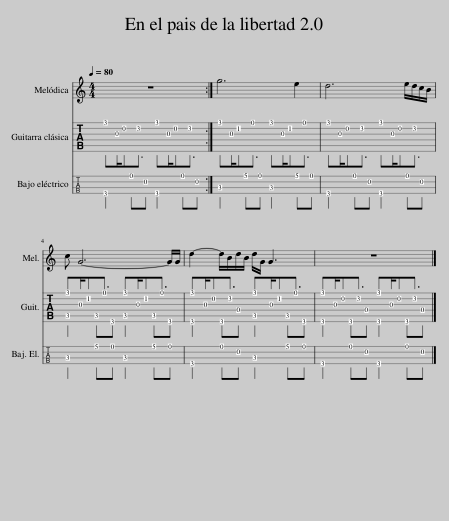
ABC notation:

X:1
%%score 1 ( 2 3 ) 4 ( 5 6 ) 7
L:1/8
Q:1/4=80
M:4/4
I:linebreak $
K:C
V:1 treble
V:2 treble-8
V:3 treble-8
V:4 bass transpose=-12
V:5 tab stafflines=6 strings=E2,A2,D3,G3,B3,E4
V:6 tab stafflines=6 strings="E2,A2,D3,G3,B3,E4 "
V:7 tab transpose=-12 stafflines=4 strings=E2,A2,D3,G3
V:1
 z8 :| g6 e2 | d6 e/d/c/B/ |$ c G6- G/G/ | d2- d/B/d/B/ d/G/ G3 | %5
 z8 |] %6
V:2
 g G/ B d3/2 g G/ B d3/2 :| g G/ c e3/2 g G/ c e3/2 | g G/ B d3/2 g G/ B d3/2 |$ g G/ c e3/2 g G/ c e3/2 | g G/ B d3/2 g G/ c e3/2 | %5
 g G/ B d3/2 g G/ B d3/2 |] %6
V:3
 G,2 G, D G,2 G, D :| C2 C G, C2 C G, | G,2 G, D G,2 G, D |$ C2 C G, C2 C G, | G,2 G, D C2 C G, | %5
 G,2 G, D G,2 G, D |] %6
V:4
 G,,2 G, D, G,,2 G, D, :| C,2 C G, C,2 C G, | G,,2 G, D, G,,2 G, D, |$ C,2 C G, C,2 C G, | G,,2 G, D, C,2 C G, | %5
 G,,2 G, D, G,,2 G, D, |] %6
V:5
 !1!G!3!G,/!2!B,!2!D3/2 !1!G!3!G,/!2!B,!2!D3/2 :| !1!G!3!G,/!2!C!1!E3/2 !1!G!3!G,/!2!C!1!E3/2 | !1!G!3!G,/!2!B,!2!D3/2 !1!G!3!G,/!2!B,!2!D3/2 |$ !1!G!3!G,/!2!C!1!E3/2 !1!G!3!G,/!2!C!1!E3/2 | !1!G!3!G,/!2!B,!2!D3/2 !1!G!3!G,/!2!C!1!E3/2 | %5
 !1!G!3!G,/!2!B,!2!D3/2 !1!G!3!G,/!2!B,!2!D3/2 |] %6
V:6
 x8 :| x8 | x8 |$ !5!C,2 !5!C,!6!G,, !5!C,2 !5!C,!6!G,, | !6!G,,2 !6!G,,!4!D, !5!C,2 !5!C,!6!G,, | %5
 !6!G,,2 !6!G,,!4!D, !6!G,,2 !6!G,,!4!D, |] %6
V:7
 !4!G,,,2 !1!G,,!2!D,, !4!G,,,2 !1!G,,!2!D,, :| !3!C,,2 !1!C,!1!G,, !3!C,,2 !1!C,!1!G,, | !4!G,,,2 !1!G,,!2!D,, !4!G,,,2 !1!G,,!2!D,, |$ !3!C,,2 !1!C,!1!G,, !3!C,,2 !1!C,!1!G,, | !4!G,,,2 !1!G,,!2!D,, !3!C,,2 !1!C,!1!G,, | %5
 !4!G,,,2 !1!G,,!2!D,, !4!G,,,2 !1!G,,!2!D,, |] %6
